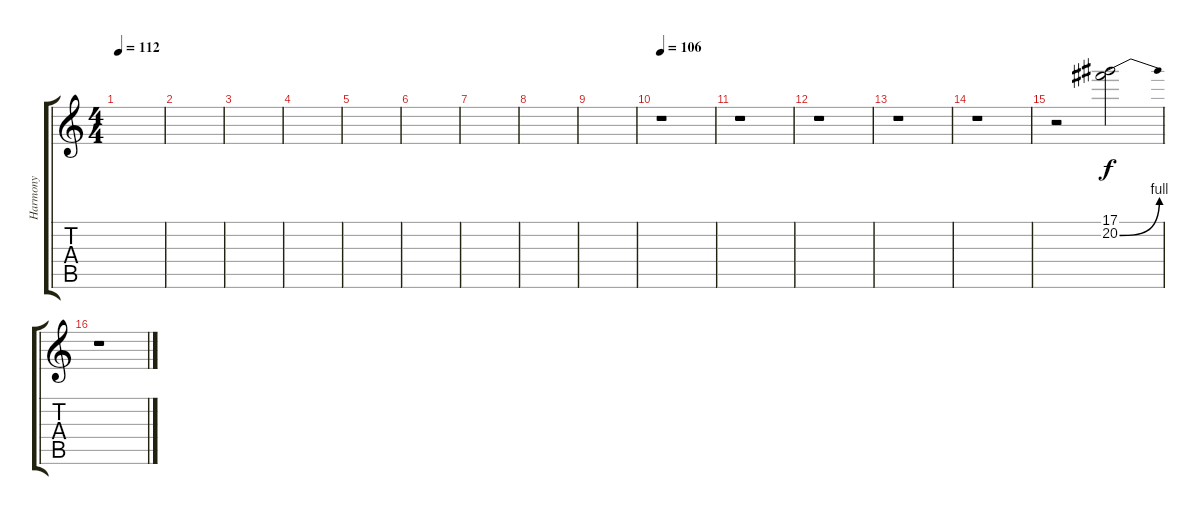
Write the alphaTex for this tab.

\track ("Harmony" "Harmony") {instrument distortionguitar}
\staff {score tabs}
\tuning (Eb4 Bb3 Gb3 Db3 Ab2 Eb2) {hide}
\ts (4 4)
\tempo 112
\clef g2
\ks c
|
|
|
|
|
|
|
|
|
\tempo 106
r.1 |
r.1 |
r.1 |
r.1 |
r.1 |
r.2 (17.1 20.2{be (bend 0 0 60 4)}).2 |
r.1
